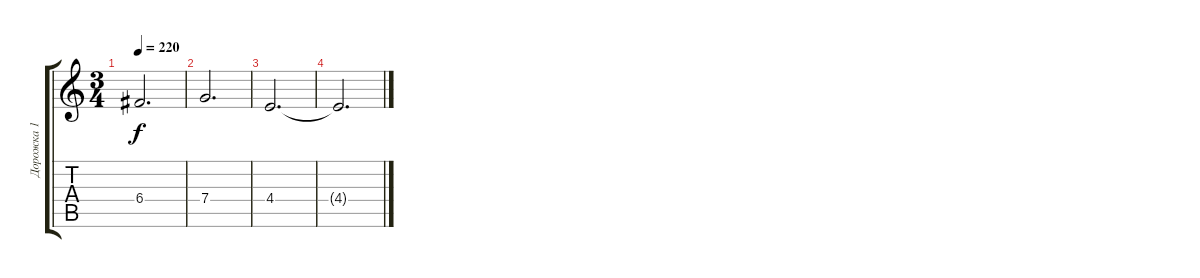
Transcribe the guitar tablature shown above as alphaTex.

\track ("Дорожка 1" "Дорожка 1") {instrument overdrivenguitar}
\staff {score tabs}
\tuning (D4 A3 F3 C3 G2 C2) {hide}
\ts (3 4)
\tempo 220
\clef g2
\ks c
6.4.2{d dy f} |
7.4.2{d} |
4.4.2{d} |
4.4{t}.2{d}
